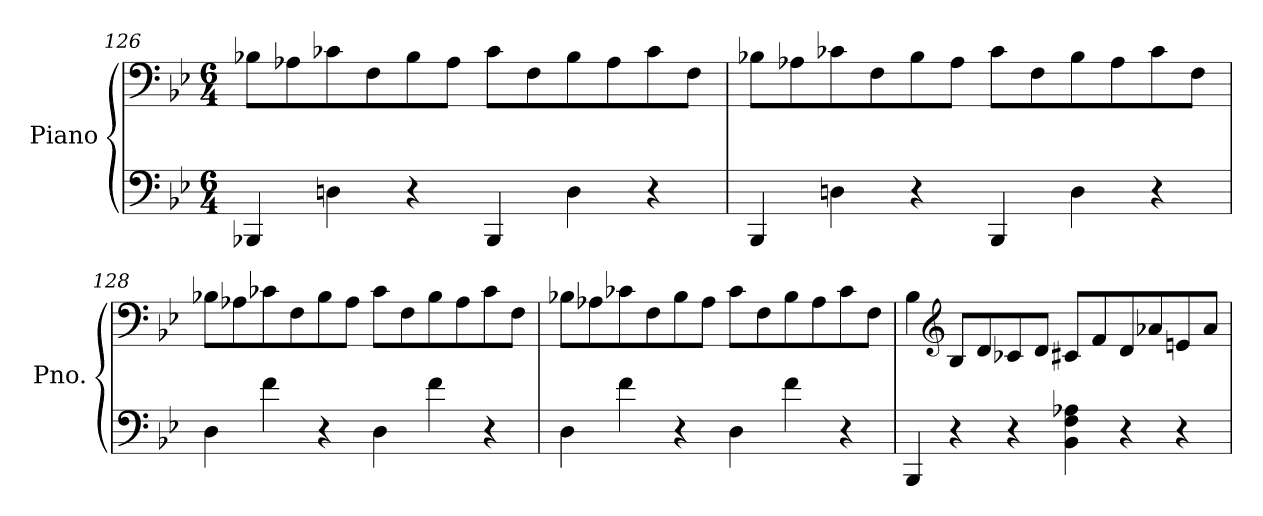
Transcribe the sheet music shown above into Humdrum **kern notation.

**kern	**kern
*part1	*part1
*staff2	*staff1
*I"Piano	*
*I'Pno.	*
*clefF4	*clefF4
*k[b-e-]	*k[b-e-]
*M6/4	*M6/4
=126	=126
4BBB-X/	8B-X\L
.	8A-X\
4Dn\	8c-X\
.	8F\
4r	8B-\
.	8A-\J
4BBB-/	8c-\L
.	8F\
4D\	8B-\
.	8A-\
4r	8c-\
.	8F\J
!!LO:LB:g=z
=127	=127
4BBB-/	8B-X\L
.	8A-X\
4Dn\	8c-X\
.	8F\
4r	8B-\
.	8A-\J
4BBB-/	8c-\L
.	8F\
4D\	8B-\
.	8A-\
4r	8c-\
.	8F\J
=128	=128
4D\	8B-X\L
.	8A-X\
4f\	8c-X\
.	8F\
4r	8B-\
.	8A-\J
4D\	8c-\L
.	8F\
4f\	8B-\
.	8A-\
4r	8c-\
.	8F\J
=129	=129
4D\	8B-X\L
.	8A-X\
4f\	8c-X\
.	8F\
4r	8B-\
.	8A-\J
4D\	8c-\L
.	8F\
4f\	8B-\
.	8A-\
4r	8c-\
.	8F\J
=130	=130
4BBB-/	4B-\
*	*clefG2
4r	8B-/L
.	8d/
4r	8c-X/
.	8d/J
4BB-\ 4F\ 4A-X\	8c#X/L
.	8f/
4r	8d/
.	8a-X/
4r	8en/
.	8a-/J
=	=
*-	*-
